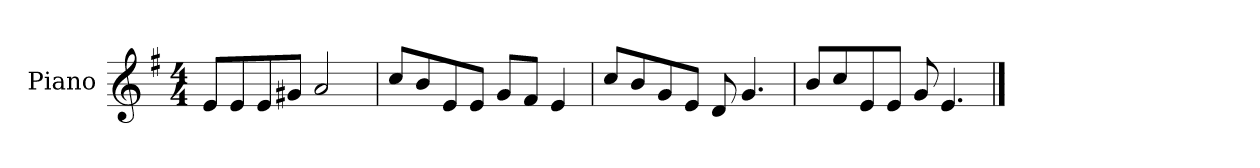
**kern
*part1
*staff1
*I"Piano
*I'P-no
*clefG2
*k[f#]
*M4/4
*MM90
=1
8e/L
8e/
8e/
8g#X/J
2a/
=2
8cc/L
8b/
8e/
8e/J
8g/L
8f#/J
4e/
=3
8cc/L
8b/
8g/
8e/J
8d/
4.g/
=4
8b/L
8cc/
8e/
8e/J
8g/
4.e/
==
*-
